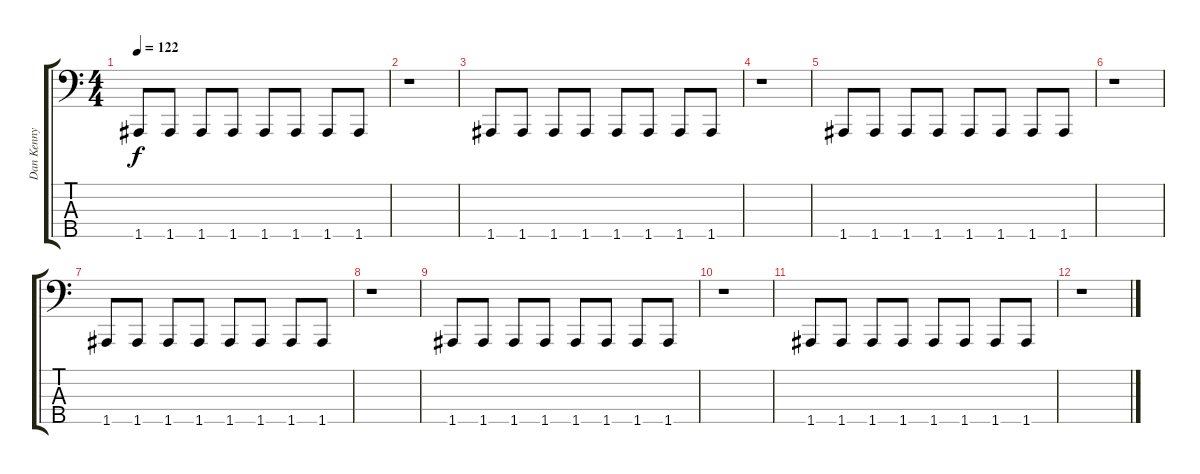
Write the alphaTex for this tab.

\track ("Dan Kenny" "Dan Kenny") {instrument electricbasspick}
\staff {score tabs}
\tuning (G2 D2 A1 E1 A0) {hide}
\ts (4 4)
\tempo 122
\clef f4
\ks c
1.5.8{dy f} 1.5.8 1.5.8 1.5.8 1.5.8 1.5.8 1.5.8 1.5.8 |
r.1 |
1.5.8 1.5.8 1.5.8 1.5.8 1.5.8 1.5.8 1.5.8 1.5.8 |
r.1 |
1.5.8 1.5.8 1.5.8 1.5.8 1.5.8 1.5.8 1.5.8 1.5.8 |
r.1 |
1.5.8 1.5.8 1.5.8 1.5.8 1.5.8 1.5.8 1.5.8 1.5.8 |
r.1 |
1.5.8 1.5.8 1.5.8 1.5.8 1.5.8 1.5.8 1.5.8 1.5.8 |
r.1 |
1.5.8 1.5.8 1.5.8 1.5.8 1.5.8 1.5.8 1.5.8 1.5.8 |
r.1
